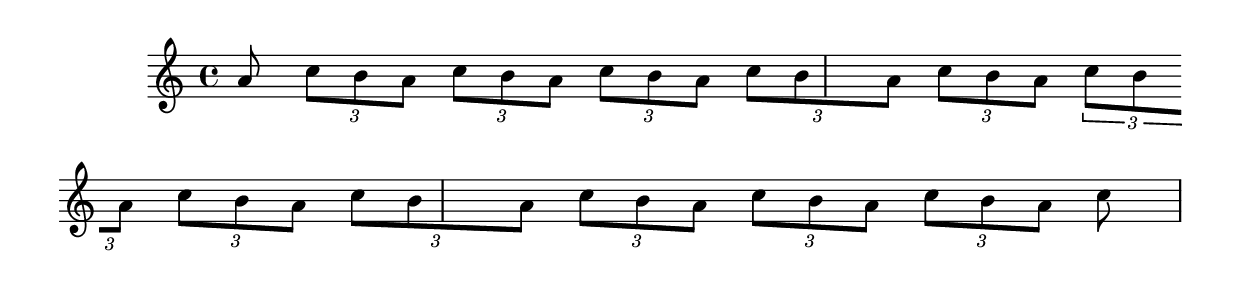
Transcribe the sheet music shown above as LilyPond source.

%% DO NOT EDIT this file manually; it is automatically
%% generated from LSR http://lsr.dsi.unimi.it
%% Make any changes in LSR itself, or in Documentation/snippets/new/ ,
%% and then run scripts/auxiliar/makelsr.py
%%
%% This file is in the public domain.
\version "2.17.11"

\header {
  lsrtags = "rhythms, version-specific"

  texidoc = "
This artificial example shows how both manual and automatic line breaks
may be permitted to within a beamed tuplet. Note that such off-beat
tuplets have to be beamed manually.

"
  doctitle = "Permitting line breaks within beamed tuplets"
} % begin verbatim


\layout {
  \context {
    \Voice
    % Permit line breaks within tuplets
    \remove "Forbid_line_break_engraver"
    % Allow beams to be broken at line breaks
    \override Beam.breakable = ##t
  }
}
\relative c'' {
  a8
  \repeat unfold 5 { \tuplet 3/2 { c[ b a] } }
  % Insert a manual line break within a tuplet
  \tuplet 3/2 { c[ b \bar "" \break a] }
  \repeat unfold 5 { \tuplet 3/2 { c[ b a] } }
  c8
}
